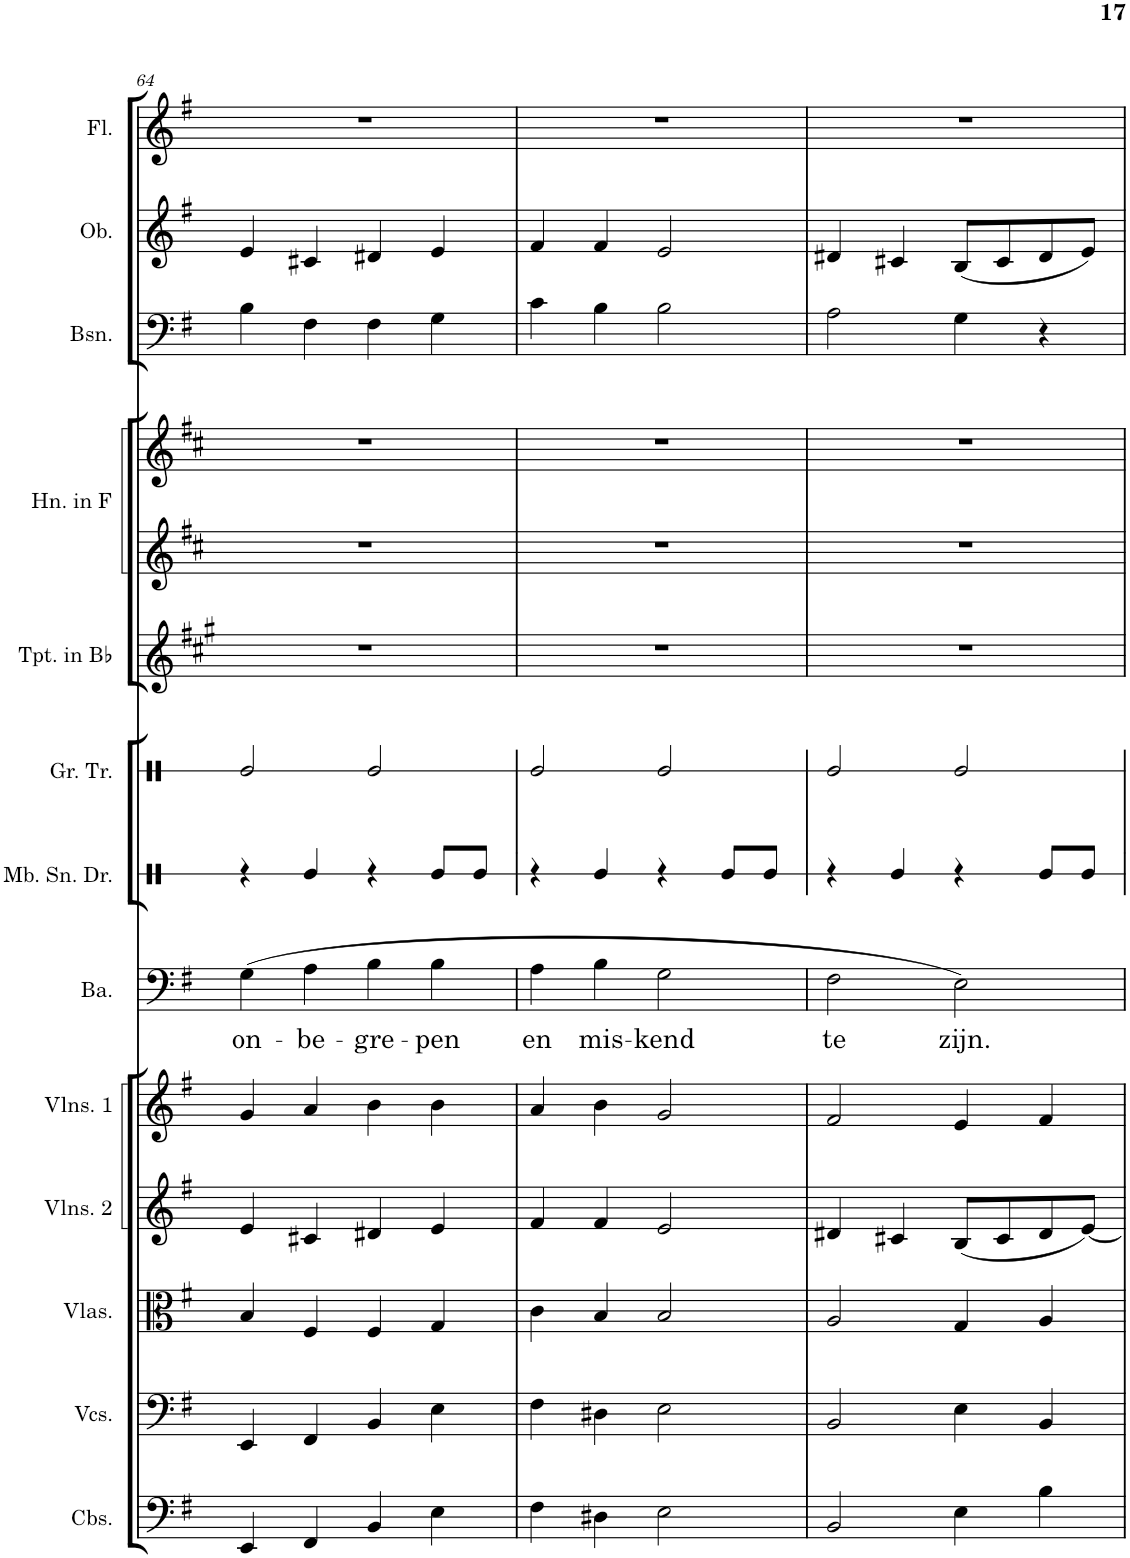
**kern	**kern	**kern	**kern	**kern	**kern	**text	**kern	**kern	**kern	**kern	**kern	**kern	**kern	**kern
*part13	*part12	*part11	*part10	*part9	*part8	*part8	*part7	*part6	*part5	*part4	*part4	*part3	*part2	*part1
*staff14	*staff13	*staff12	*staff11	*staff10	*staff9	*staff9	*staff8	*staff7	*staff6	*staff5	*staff4	*staff3	*staff2	*staff1
*I"Contrabasses	*I"Violoncellos	*I"Violas	*I"Violins 2	*I"Violins 1	*I"Bariton	*	*I"Snare drum	*I"Grote trom	*I"Trumpets in Bb	*I"Horns in F	*	*I"Bassoons	*I"Oboes	*I"Flutes
*I'Cbs.	*I'Vcs.	*I'Vlas.	*I'Vlns. 2	*I'Vlns. 1	*I'Ba.	*	*	*I'Gr. Tr.	*I'Tpt. in Bb	*I'Hn. in F	*	*I'Bsn.	*I'Ob.	*I'Fl.
!!LO:PB:g=z
*clefF4	*clefF4	*clefC3	*clefG2	*clefG2	*clefF4	*	*clefX	*clefX	*clefG2	*clefG2	*clefG2	*clefF4	*clefG2	*clefG2
*Trd7c12	*	*	*	*	*	*	*	*	*Trd1c2	*Trd4c7	*Trd4c7	*	*	*
*k[f#]	*k[f#]	*k[f#]	*k[f#]	*k[f#]	*k[f#]	*	*k[]	*k[]	*k[f#c#g#]	*k[f#c#]	*k[f#c#]	*k[f#]	*k[f#]	*k[f#]
*M4/4	*M4/4	*M4/4	*M4/4	*M4/4	*M4/4	*	*M4/4	*M4/4	*M4/4	*M4/4	*M4/4	*M4/4	*M4/4	*M4/4
=64	=64	=64	=64	=64	=64	=64	=64	=64	=64	=64	=64	=64	=64	=64
!	!	!	!	!	!	!LO:LY:b	!	!	!	!	!	!	!	!
4EE/	4EE/	4B/	4e/	4g/	(4G\	on-	4r	2Re/	1r	1r	1r	4B\	4e/	1r
!	!	!	!	!	!	!LO:LY:b	!	!	!	!	!	!	!	!
4FF#/	4FF#/	4F#/	4c#X/	4a/	4A\	-be-	4Re/	.	.	.	.	4F#\	4c#X/	.
!	!	!	!	!	!	!LO:LY:b	!	!	!	!	!	!	!	!
4BB/	4BB/	4F#/	4d#X/	4b\	4B\	-gre-	4r	2Re/	.	.	.	4F#\	4d#X/	.
!	!	!	!	!	!	!LO:LY:b	!	!	!	!	!	!	!	!
4E\	4E\	4G/	4e/	4b\	4B\	-pen	8Re/L	.	.	.	.	4G\	4e/	.
.	.	.	.	.	.	.	8Re/J	.	.	.	.	.	.	.
=65	=65	=65	=65	=65	=65	=65	=65	=65	=65	=65	=65	=65	=65	=65
!	!	!	!	!	!	!LO:LY:b	!	!	!	!	!	!	!	!
4F#\	4F#\	4c\	4f#/	4a/	4A\	en	4r	2Re/	1r	1r	1r	4c\	4f#/	1r
!	!	!	!	!	!	!LO:LY:b	!	!	!	!	!	!	!	!
4D#X\	4D#X\	4B/	4f#/	4b\	4B\	mis-	4Re/	.	.	.	.	4B\	4f#/	.
!	!	!	!	!	!	!LO:LY:b	!	!	!	!	!	!	!	!
2E\	2E\	2B/	2e/	2g/	2G\	-kend	4r	2Re/	.	.	.	2B\	2e/	.
.	.	.	.	.	.	.	8Re/L	.	.	.	.	.	.	.
.	.	.	.	.	.	.	8Re/J	.	.	.	.	.	.	.
=66	=66	=66	=66	=66	=66	=66	=66	=66	=66	=66	=66	=66	=66	=66
!	!	!	!	!	!	!LO:LY:b	!	!	!	!	!	!	!	!
2BB/	2BB/	2A/	4d#X/	2f#/	2F#\	te	4r	2Re/	1r	1r	1r	2A\	4d#X/	1r
.	.	.	4c#X/	.	.	.	4Re/	.	.	.	.	.	4c#X/	.
!	!	!	!	!	!	!LO:LY:b	!	!	!	!	!	!	!	!
4E\	4E\	4G/	(8B/L	4e/	2E\)	zijn.	4r	2Re/	.	.	.	4G\	(8B/L	.
.	.	.	8c#/	.	.	.	.	.	.	.	.	.	8c#/	.
4B\	4BB/	4A/	8d#/	4f#/	.	.	8Re/L	.	.	.	.	4r	8d#/	.
.	.	.	[8e/J)	.	.	.	8Re/J	.	.	.	.	.	8e/J)	.
=	=	=	=	=	=	=	=	=	=	=	=	=	=	=
*-	*-	*-	*-	*-	*-	*-	*-	*-	*-	*-	*-	*-	*-	*-
